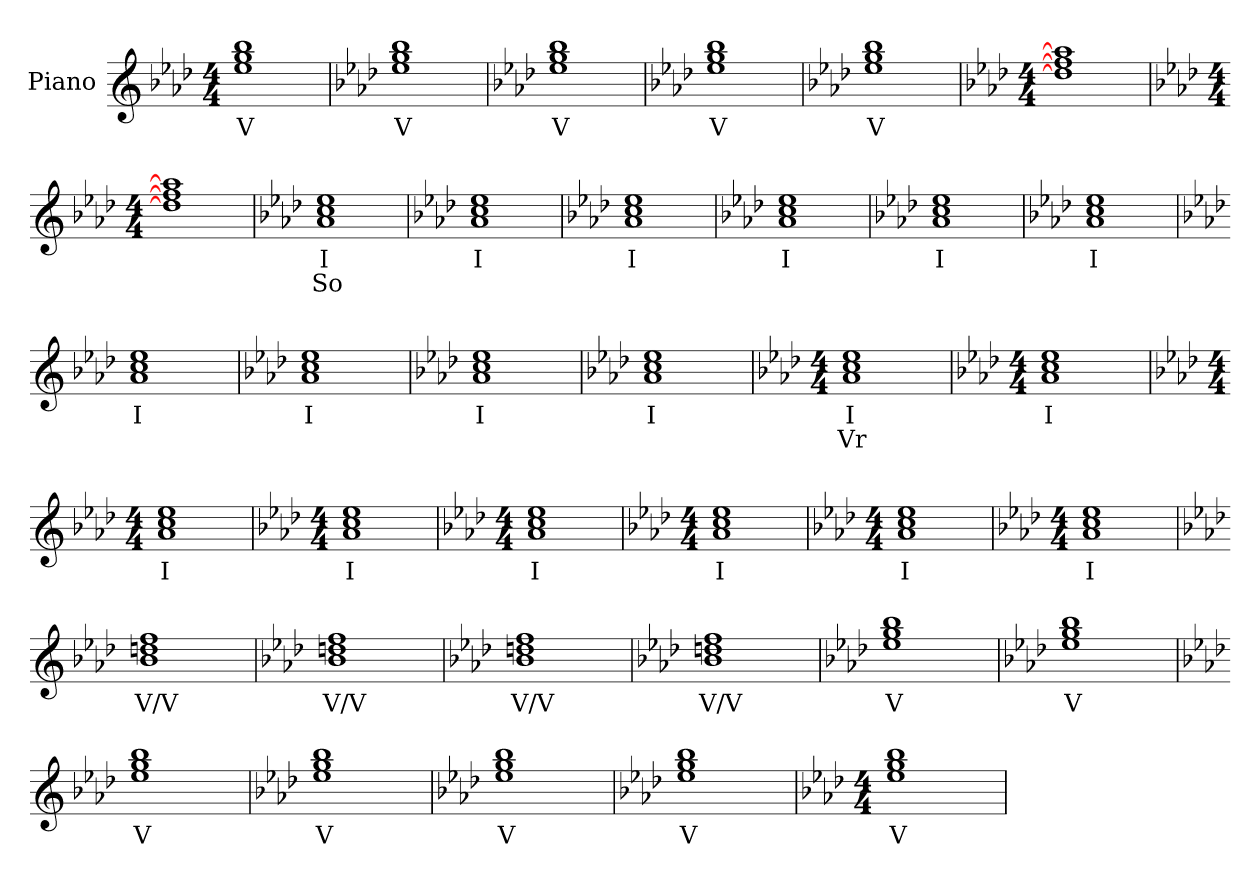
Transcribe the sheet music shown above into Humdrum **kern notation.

**kern	**text	**text
*part1	*part1	*part1
*staff1	*staff1	*staff1
*I"Piano	*	*
*I'Pno	*	*
*k[b-e-a-d-]	*	*
*A-:	*	*
*M4/4	*	*
=	=	=
1ee- 1gg 1bb-	V	.
=	=	=
*k[b-e-a-d-]	*	*
*A-:	*	*
1ee- 1gg 1bb-	V	.
=	=	=
*k[b-e-a-d-]	*	*
*A-:	*	*
1ee- 1gg 1bb-	V	.
=	=	=
*k[b-e-a-d-]	*	*
*A-:	*	*
1ee- 1gg 1bb-	V	.
=	=	=
*k[b-e-a-d-]	*	*
*A-:	*	*
1ee- 1gg 1bb-	V	.
=	=	=
*k[b-e-a-d-]	*	*
*A-:	*	*
*M4/4	*	*
1dd-] 1ff] 1aa-]	.	.
=	=	=
*k[b-e-a-d-]	*	*
*A-:	*	*
*M4/4	*	*
1dd-] 1ff] 1aa-]	.	.
=	=	=
*k[b-e-a-d-]	*	*
*A-:	*	*
1a- 1cc 1ee-	I	So
=	=	=
*k[b-e-a-d-]	*	*
*A-:	*	*
1a- 1cc 1ee-	I	.
=	=	=
*k[b-e-a-d-]	*	*
*A-:	*	*
1a- 1cc 1ee-	I	.
=	=	=
*k[b-e-a-d-]	*	*
*A-:	*	*
1a- 1cc 1ee-	I	.
=	=	=
*k[b-e-a-d-]	*	*
*A-:	*	*
1a- 1cc 1ee-	I	.
=	=	=
*k[b-e-a-d-]	*	*
*A-:	*	*
1a- 1cc 1ee-	I	.
=	=	=
*k[b-e-a-d-]	*	*
*A-:	*	*
1a- 1cc 1ee-	I	.
=	=	=
*k[b-e-a-d-]	*	*
*A-:	*	*
1a- 1cc 1ee-	I	.
=	=	=
*k[b-e-a-d-]	*	*
*A-:	*	*
1a- 1cc 1ee-	I	.
=	=	=
*k[b-e-a-d-]	*	*
*A-:	*	*
1a- 1cc 1ee-	I	.
=	=	=
*k[b-e-a-d-]	*	*
*A-:	*	*
*M4/4	*	*
1a- 1cc 1ee-	I	Vr
=	=	=
*k[b-e-a-d-]	*	*
*A-:	*	*
*M4/4	*	*
1a- 1cc 1ee-	I	.
=	=	=
*k[b-e-a-d-]	*	*
*A-:	*	*
*M4/4	*	*
1a- 1cc 1ee-	I	.
=	=	=
*k[b-e-a-d-]	*	*
*A-:	*	*
*M4/4	*	*
1a- 1cc 1ee-	I	.
=	=	=
*k[b-e-a-d-]	*	*
*A-:	*	*
*M4/4	*	*
1a- 1cc 1ee-	I	.
=	=	=
*k[b-e-a-d-]	*	*
*A-:	*	*
*M4/4	*	*
1a- 1cc 1ee-	I	.
=	=	=
*k[b-e-a-d-]	*	*
*A-:	*	*
*M4/4	*	*
1a- 1cc 1ee-	I	.
=	=	=
*k[b-e-a-d-]	*	*
*A-:	*	*
*M4/4	*	*
1a- 1cc 1ee-	I	.
=	=	=
*k[b-e-a-d-]	*	*
*A-:	*	*
1b- 1ddn 1ff	V/V	.
=	=	=
*k[b-e-a-d-]	*	*
*A-:	*	*
1b- 1ddn 1ff	V/V	.
=	=	=
*k[b-e-a-d-]	*	*
*A-:	*	*
1b- 1ddn 1ff	V/V	.
=	=	=
*k[b-e-a-d-]	*	*
*A-:	*	*
1b- 1ddn 1ff	V/V	.
=	=	=
*k[b-e-a-d-]	*	*
*A-:	*	*
1ee- 1gg 1bb-	V	.
=	=	=
*k[b-e-a-d-]	*	*
*A-:	*	*
1ee- 1gg 1bb-	V	.
=	=	=
*k[b-e-a-d-]	*	*
*A-:	*	*
1ee- 1gg 1bb-	V	.
=	=	=
*k[b-e-a-d-]	*	*
*A-:	*	*
1ee- 1gg 1bb-	V	.
=	=	=
*k[b-e-a-d-]	*	*
*A-:	*	*
1ee- 1gg 1bb-	V	.
=	=	=
*k[b-e-a-d-]	*	*
*A-:	*	*
1ee- 1gg 1bb-	V	.
=	=	=
*k[b-e-a-d-]	*	*
*A-:	*	*
*M4/4	*	*
1ee- 1gg 1bb-	V	.
=	=	=
*-	*-	*-
